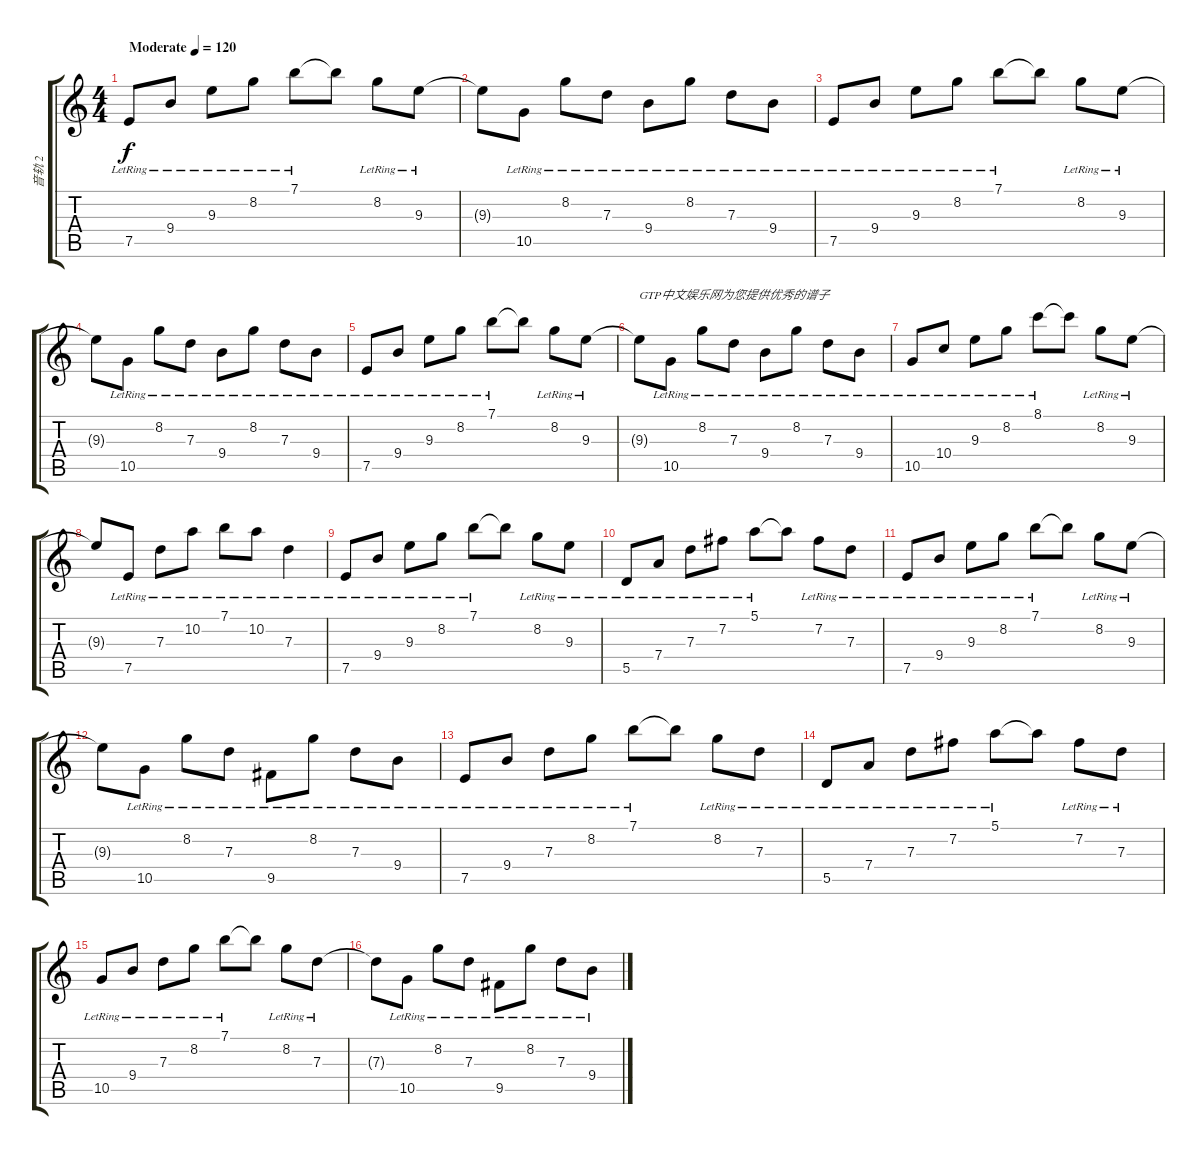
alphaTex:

\track ("音轨 2" "音轨 2") {instrument acousticguitarsteel}
\staff {score tabs}
\tuning (E4 B3 G3 D3 A2 E2) {hide}
\ts (4 4)
\tempo (120 "Moderate")
\clef g2
\ks c
7.5{lr}.8{dy f instrument acousticguitarsteel} 9.4{lr}.8 9.3{lr}.8 8.2{lr}.8 7.1{lr}.8 7.1{t}.8 8.2{lr}.8 9.3{lr}.8 |
9.3{t}.8 10.5{lr}.8 8.2{lr}.8 7.3{lr}.8 9.4{lr}.8 8.2{lr}.8 7.3{lr}.8 9.4{lr}.8 |
7.5{lr}.8 9.4{lr}.8 9.3{lr}.8 8.2{lr}.8 7.1{lr}.8 7.1{t}.8 8.2{lr}.8 9.3{lr}.8 |
9.3{t}.8 10.5{lr}.8 8.2{lr}.8 7.3{lr}.8 9.4{lr}.8 8.2{lr}.8 7.3{lr}.8 9.4{lr}.8 |
7.5{lr}.8 9.4{lr}.8 9.3{lr}.8 8.2{lr}.8 7.1{lr}.8 7.1{t}.8 8.2{lr}.8 9.3{lr}.8 |
9.3{t}.8{txt "GTP中文娱乐网为您提供优秀的谱子"} 10.5{lr}.8 8.2{lr}.8 7.3{lr}.8 9.4{lr}.8 8.2{lr}.8 7.3{lr}.8 9.4{lr}.8 |
10.5{lr}.8 10.4{lr}.8 9.3{lr}.8 8.2{lr}.8 8.1{lr}.8 8.1{t}.8 8.2{lr}.8 9.3{lr}.8 |
9.3{t}.8 7.5{lr}.8 7.3{lr}.8 10.2{lr}.8 7.1{lr}.8 10.2{lr}.8 7.3{lr}.4 |
7.5{lr}.8 9.4{lr}.8 9.3{lr}.8 8.2{lr}.8 7.1{lr}.8 7.1{t}.8 8.2{lr}.8 9.3{lr}.8 |
5.5{lr}.8 7.4{lr}.8 7.3{lr}.8 7.2{lr}.8 5.1{lr}.8 5.1{t}.8 7.2{lr}.8 7.3{lr}.8 |
7.5{lr}.8 9.4{lr}.8 9.3{lr}.8 8.2{lr}.8 7.1{lr}.8 7.1{t}.8 8.2{lr}.8 9.3{lr}.8 |
9.3{t}.8 10.5{lr}.8 8.2{lr}.8 7.3{lr}.8 9.5{lr}.8 8.2{lr}.8 7.3{lr}.8 9.4{lr}.8 |
7.5{lr}.8 9.4{lr}.8 7.3{lr}.8 8.2{lr}.8 7.1{lr}.8 7.1{t}.8 8.2{lr}.8 7.3{lr}.8 |
5.5{lr}.8 7.4{lr}.8 7.3{lr}.8 7.2{lr}.8 5.1{lr}.8 5.1{t}.8 7.2{lr}.8 7.3{lr}.8 |
10.5{lr}.8 9.4{lr}.8 7.3{lr}.8 8.2{lr}.8 7.1{lr}.8 7.1{t}.8 8.2{lr}.8 7.3{lr}.8 |
7.3{t}.8 10.5{lr}.8 8.2{lr}.8 7.3{lr}.8 9.5{lr}.8 8.2{lr}.8 7.3{lr}.8 9.4{lr}.8
